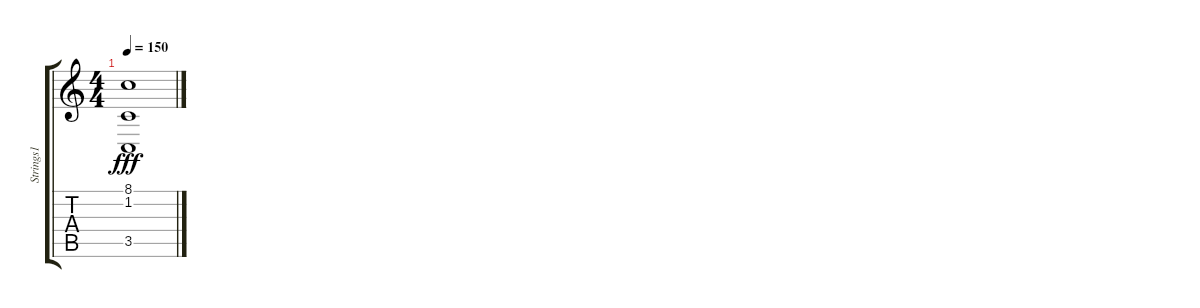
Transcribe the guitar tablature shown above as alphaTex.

\track ("Strings1" "Strings1") {instrument pizzicatostrings}
\staff {score tabs}
\tuning (E4 B3 G3 D3 A2 E2) {hide}
\ts (4 4)
\tempo 150
\clef g2
\ks c
(8.1 1.2 3.5).1{dy fff}
